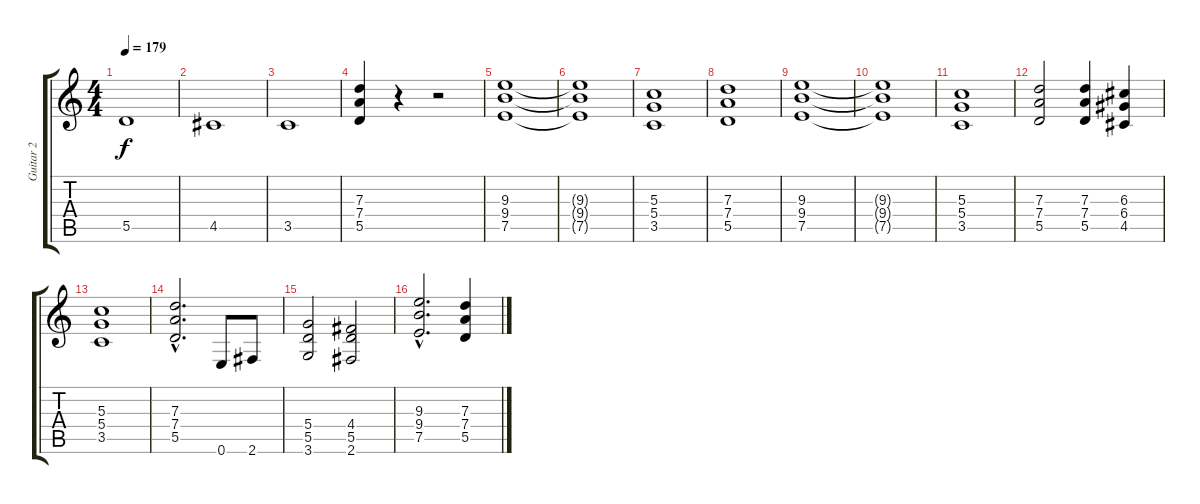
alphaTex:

\track ("Guitar 2" "Guitar 2") {instrument distortionguitar}
\staff {score tabs}
\tuning (E4 B3 G3 D3 A2 E2) {hide}
\ts (4 4)
\tempo 179
\clef g2
\ks c
5.5.1{dy f} |
4.5.1 |
3.5.1 |
(7.3 7.4 5.5).4 r.4 r.2 |
(9.3 9.4 7.5).1 |
(9.3{t} 9.4{t} 7.5{t}).1 |
(5.3 5.4 3.5).1 |
(7.3 7.4 5.5).1 |
(9.3 9.4 7.5).1 |
(9.3{t} 9.4{t} 7.5{t}).1 |
(5.3 5.4 3.5).1 |
(7.3 7.4 5.5).2 (7.3 7.4 5.5).4 (6.3 6.4 4.5).4 |
(5.3 5.4 3.5).1 |
(7.3{hac} 7.4{hac} 5.5{hac}).2{d} 0.6.8 2.6.8 |
(5.4 5.5 3.6).2 (4.4 5.5 2.6).2 |
(9.3{hac} 9.4{hac} 7.5{hac}).2{d} (7.3 7.4 5.5).4
